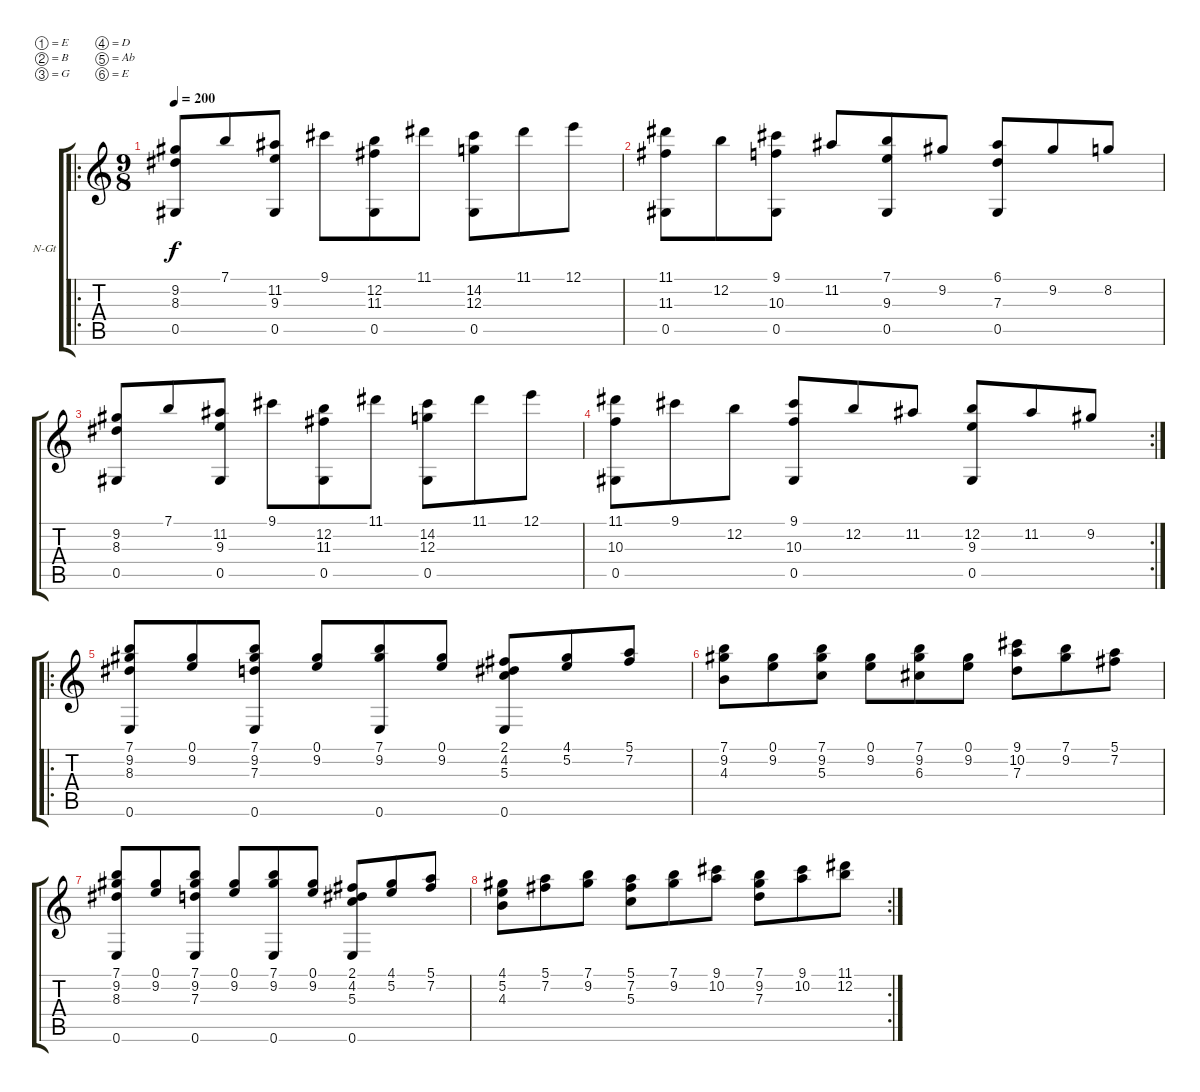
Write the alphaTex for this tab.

\bracketExtendMode groupsimilarinstruments
\firstSystemTrackNameOrientation horizontal
\otherSystemsTrackNameOrientation horizontal
\track ("Classic Guitar" "N-Gt") {instrument acousticguitarnylon}
\staff {score tabs}
\tuning (E4 B3 G3 D3 Ab2 E2)
\ro
\ts (9 8)
\tempo 200
\clef g2
\ks c
(9.2 8.3 0.5).8{dy f} 7.1.8 (11.2 9.3 0.5).8 9.1.8 (12.2 11.3 0.5).8 11.1.8 (14.2 12.3 0.5).8 11.1.8 12.1.8 |
(11.1 11.3 0.5).8 12.2.8 (9.1 10.3 0.5).8 11.2.8 (7.1 9.3 0.5).8 9.2.8 (6.1 7.3 0.5).8 9.2.8 8.2.8 |
(9.2 8.3 0.5).8 7.1.8 (11.2 9.3 0.5).8 9.1.8 (12.2 11.3 0.5).8 11.1.8 (14.2 12.3 0.5).8 11.1.8 12.1.8 |
\rc 2
(11.1 10.3 0.5).8 9.1.8 12.2.8 (9.1 10.3 0.5).8 12.2.8 11.2.8 (12.2 9.3 0.5).8 11.2.8 9.2.8 |
\ro
(7.1 9.2 8.3 0.6).8 (0.1 9.2).8 (7.1 9.2 7.3 0.6).8 (0.1 9.2).8 (7.1 9.2 0.6).8 (0.1 9.2).8 (2.1 4.2 5.3 0.6).8 (4.1 5.2).8 (5.1 7.2).8 |
(7.1 9.2 4.3).8 (0.1 9.2).8 (7.1 9.2 5.3).8 (0.1 9.2).8 (7.1 9.2 6.3).8 (0.1 9.2).8 (9.1 10.2 7.3).8 (7.1 9.2).8 (5.1 7.2).8 |
(7.1 9.2 8.3 0.6).8 (0.1 9.2).8 (7.1 9.2 7.3 0.6).8 (0.1 9.2).8 (7.1 9.2 0.6).8 (0.1 9.2).8 (2.1 4.2 5.3 0.6).8 (4.1 5.2).8 (5.1 7.2).8 |
\rc 2
(4.1 5.2 4.3).8 (5.1 7.2).8 (7.1 9.2).8 (5.1 7.2 5.3).8 (7.1 9.2).8 (9.1 10.2).8 (7.1 9.2 7.3).8 (9.1 10.2).8 (11.1 12.2).8
